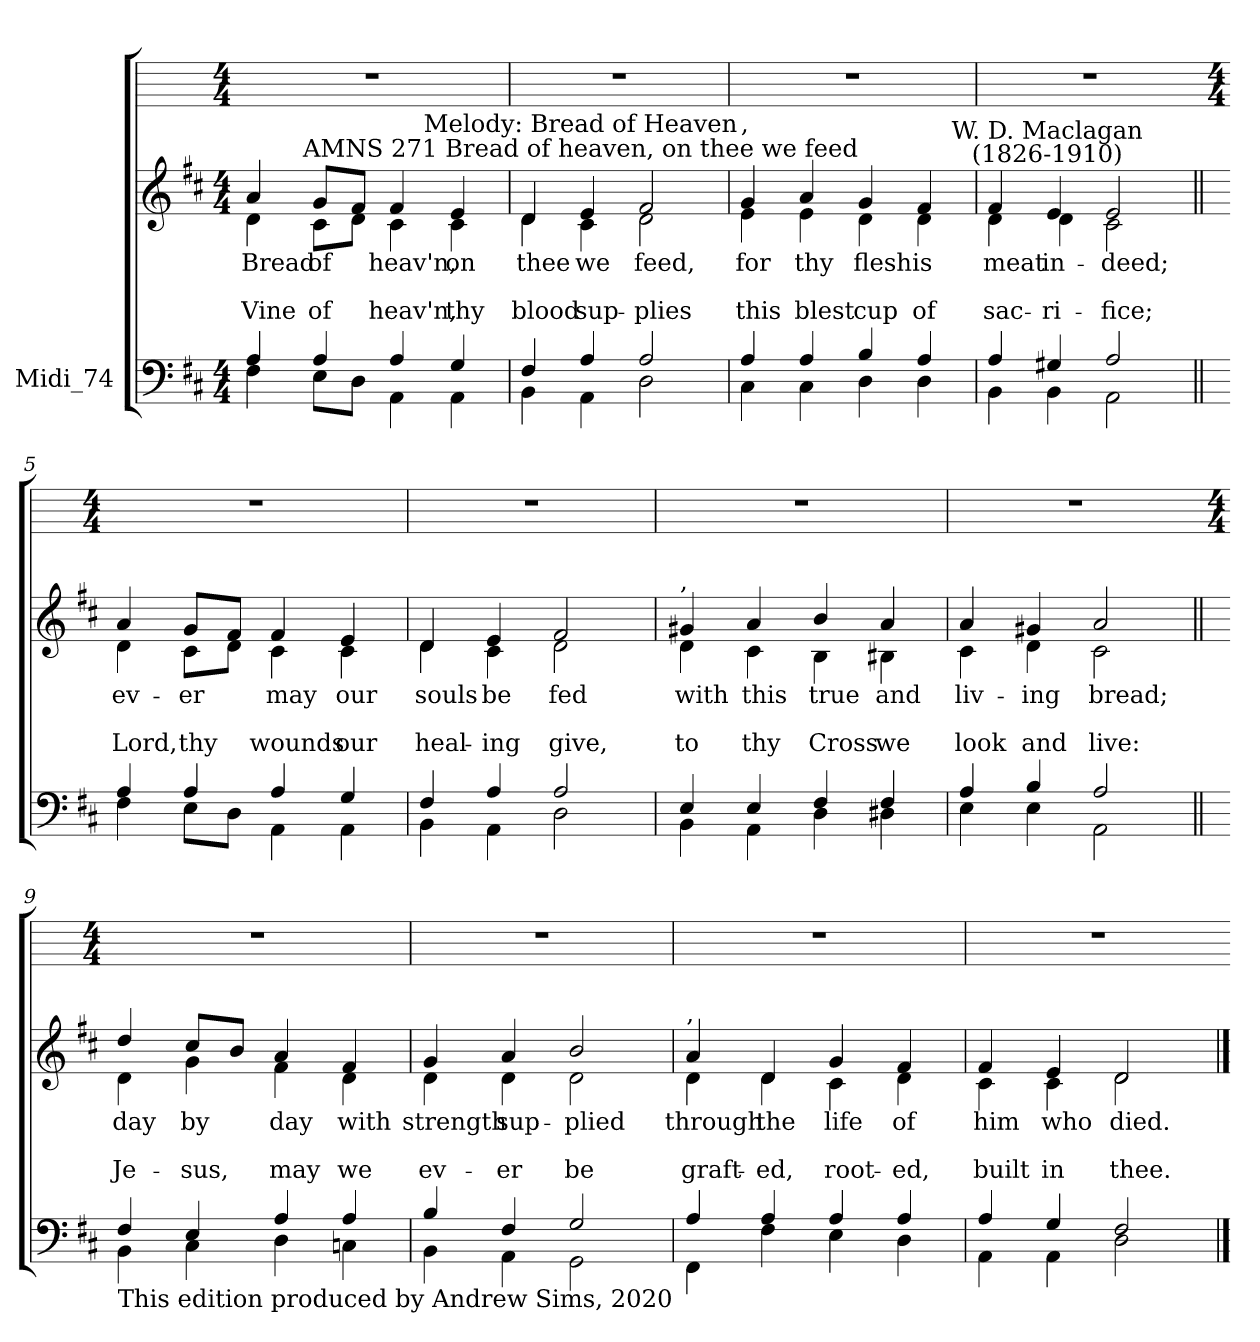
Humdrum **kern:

**kern	**kern	**text	**text	**text	**kern
*part3	*part2	*part2	*part2	*part2	*part1
*staff3	*staff2	*staff2	*staff2	*staff2	*staff1
*I"Midi_74	*	*	*	*	*
*clefF4	*clefG2	*	*	*	*
*k[f#c#]	*k[f#c#]	*	*	*	*
*D:	*D:	*	*	*	*
*M4/4	*M4/4	*	*	*	*M4/4
=1	=1	=1	=1	=1	=1
*^	*	*	*	*	*
!	!	!LO:TX:a:cj:t=Josiah Conder\n(1789-1855)	!	!	!	!
!	!	!	!LO:LY:b	!	!LO:LY:b	!
*	*	*^	*	*	*	*
4A/	4F#\	4a/	4d\	Bread	.	Vine	1r
!	!	!	!	!LO:LY:b	!	!LO:LY:b	!
4A/	8E\L	8g/L	8c#\L	of	.	of	.
.	8D\J	8f#/J	8d\J	.	.	.	.
!	!	!	!	!LO:LY:b	!	!LO:LY:b	!
4A/	4AA\	4f#/	4c#\	heav'n,	.	heav'n,	.
!	!	!	!	!LO:LY:b	!	!LO:LY:b	!
4G/	4AA\	4e/	4c#\	on	.	thy	.
=2	=2	=2	=2	=2	=2	=2	=2
!	!	!	!	!LO:LY:b	!	!LO:LY:b	!
4F#/	4BB\	4d/	4d\	thee	.	blood	1r
!	!	!LO:TX:a:cj:t=AMNS 271 Bread of heaven, on thee we feed	!	!	!	!	!
!	!	!LO:TX:a:cj:t=Melody&colon; Bread of Heaven	!	!	!	!	!
!	!	!	!	!LO:LY:b	!	!LO:LY:b	!
4A/	4AA\	4e/	4c#\	we	.	sup-	.
!	!	!	!	!LO:LY:b	!	!LO:LY:b	!
2A/	2D\	2f#/	2d\	-feed,	.	plies	.
=3	=3	=3	=3	=3	=3	=3	=3
!	!	!LO:TX:a:t=,	!	!	!	!	!
!	!	!	!	!LO:LY:b	!	!LO:LY:b	!
4A/	4C#\	4g/	4e\	for	.	this	1r
!	!	!	!	!LO:LY:b	!	!LO:LY:b	!
4A/	4C#\	4a/	4e\	thy	.	blest	.
!	!	!	!	!LO:LY:b	!	!LO:LY:b	!
4B/	4D\	4g/	4d\	flesh	.	cup	.
!	!	!	!	!LO:LY:b	!	!LO:LY:b	!
4A/	4D\	4f#/	4d\	is	.	of	.
=4	=4	=4	=4	=4	=4	=4	=4
!	!	!	!	!LO:LY:b	!	!LO:LY:b	!
4A/	4BB\	4f#/	4d\	meat	.	sac-	1r
!	!	!LO:TX:a:cj:t=W. D. Maclagan\n(1826-1910)	!	!	!	!	!
!	!	!	!	!LO:LY:b	!	!LO:LY:b	!
4G#X/	4BB\	4e/	4d\	-in-	.	-ri-	.
!	!	!	!	!LO:LY:b	!	!LO:LY:b	!
2A/	2AA\	2e/	2c#\	-deed;	.	fice;	.
!!LO:LB:g=z
=5||	=5||	=5||	=5||	=5	=5	=5	=5
*	*	*	*	*	*	*	*M4/4
!	!	!	!	!LO:LY:b	!	!LO:LY:b	!
4A/	4F#\	4a/	4d\	ev-	.	-Lord,	1r
!	!	!	!	!LO:LY:b	!	!LO:LY:b	!
4A/	8E\L	8g/L	8c#\L	er	.	thy	.
.	8D\J	8f#/J	8d\J	.	.	.	.
!	!	!	!	!LO:LY:b	!	!LO:LY:b	!
4A/	4AA\	4f#/	4c#\	may	.	wounds	.
!	!	!	!	!LO:LY:b	!	!LO:LY:b	!
4G/	4AA\	4e/	4c#\	our	.	our	.
=6	=6	=6	=6	=6	=6	=6	=6
!	!	!	!	!LO:LY:b	!	!LO:LY:b	!
4F#/	4BB\	4d/	4d\	souls	.	heal-	1r
!	!	!	!	!LO:LY:b	!	!LO:LY:b	!
4A/	4AA\	4e/	4c#\	-be	.	ing	.
!	!	!	!	!LO:LY:b	!	!LO:LY:b	!
2A/	2D\	2f#/	2d\	fed	.	give,	.
=7	=7	=7	=7	=7	=7	=7	=7
!	!	!LO:TX:a:t=,	!	!	!	!	!
!	!	!	!	!LO:LY:b	!	!LO:LY:b	!
4E/	4BB\	4g#X/	4d\	with	.	to	1r
!	!	!	!	!LO:LY:b	!	!LO:LY:b	!
4E/	4AA\	4a/	4c#\	this	.	thy	.
!	!	!	!	!LO:LY:b	!	!LO:LY:b	!
4F#/	4D\	4b/	4B\	true	.	Cross	.
!	!	!	!	!LO:LY:b	!	!LO:LY:b	!
4F#/	4D#X\	4a/	4B#X\	and	.	we	.
=8	=8	=8	=8	=8	=8	=8	=8
!	!	!	!	!LO:LY:b	!	!LO:LY:b	!
4A/	4E\	4a/	4c#\	liv-	.	-look	1r
!	!	!	!	!LO:LY:b	!	!LO:LY:b	!
4B/	4E\	4g#X/	4d\	ing	.	and	.
!	!	!	!	!LO:LY:b	!	!LO:LY:b	!
2A/	2AA\	2a/	2c#\	bread;	.	live:	.
!!LO:LB:g=z
=9||	=9||	=9||	=9||	=9	=9	=9	=9
*	*	*	*	*	*	*	*M4/4
!LO:TX:b:t=This edition produced by Andrew Sims, 2020	!	!	!	!	!	!	!
!	!	!	!	!LO:LY:b	!	!LO:LY:b	!
4F#/	4BB\	4dd/	4d\	day	.	Je-	1r
!	!	!	!	!LO:LY:b	!	!LO:LY:b	!
4E/	4C#\	8cc#/L	4g\	-by	.	sus,	.
.	.	8b/J	.	.	.	.	.
!	!	!	!	!LO:LY:b	!	!LO:LY:b	!
4A/	4D\	4a/	4f#\	day	.	may	.
!	!	!	!	!LO:LY:b	!	!LO:LY:b	!
4A/	4Cn\	4f#/	4d\	with	.	we	.
=10	=10	=10	=10	=10	=10	=10	=10
!	!	!	!	!LO:LY:b	!	!LO:LY:b	!
4B/	4BB\	4g/	4d\	strength	.	ev-	1r
!	!	!	!	!LO:LY:b	!	!LO:LY:b	!
4F#/	4AA\	4a/	4d\	-sup-	.	-er	.
!	!	!	!	!LO:LY:b	!	!LO:LY:b	!
2G/	2GG\	2b/	2d\	plied	.	be	.
=11	=11	=11	=11	=11	=11	=11	=11
!	!	!LO:TX:a:t=,	!	!	!	!	!
!	!	!	!	!LO:LY:b	!	!LO:LY:b	!
4A/	4FF#\	4a/	4d\	through	.	graft-	1r
!	!	!	!	!LO:LY:b	!	!LO:LY:b	!
4A/	4F#\	4d/	4d\	-the	.	ed,	.
!	!	!	!	!LO:LY:b	!	!LO:LY:b	!
4A/	4E\	4g/	4c#\	life	.	root-	.
!	!	!	!	!LO:LY:b	!	!LO:LY:b	!
4A/	4D\	4f#/	4d\	-of	.	ed,	.
=12	=12	=12	=12	=12	=12	=12	=12
!	!	!	!	!LO:LY:b	!	!LO:LY:b	!
4A/	4AA\	4f#/	4c#\	him	.	built	1r
!	!	!	!	!LO:LY:b	!	!LO:LY:b	!
4G/	4AA\	4e/	4c#\	who	.	in	.
!	!	!	!	!LO:LY:b	!	!LO:LY:b	!
2F#/	2D\	2d/	2d\	died.	.	thee.	.
*v	*v	*	*	*	*	*	*
*	*v	*v	*	*	*	*
==	==	=	=	=	=
*-	*-	*-	*-	*-	*-
